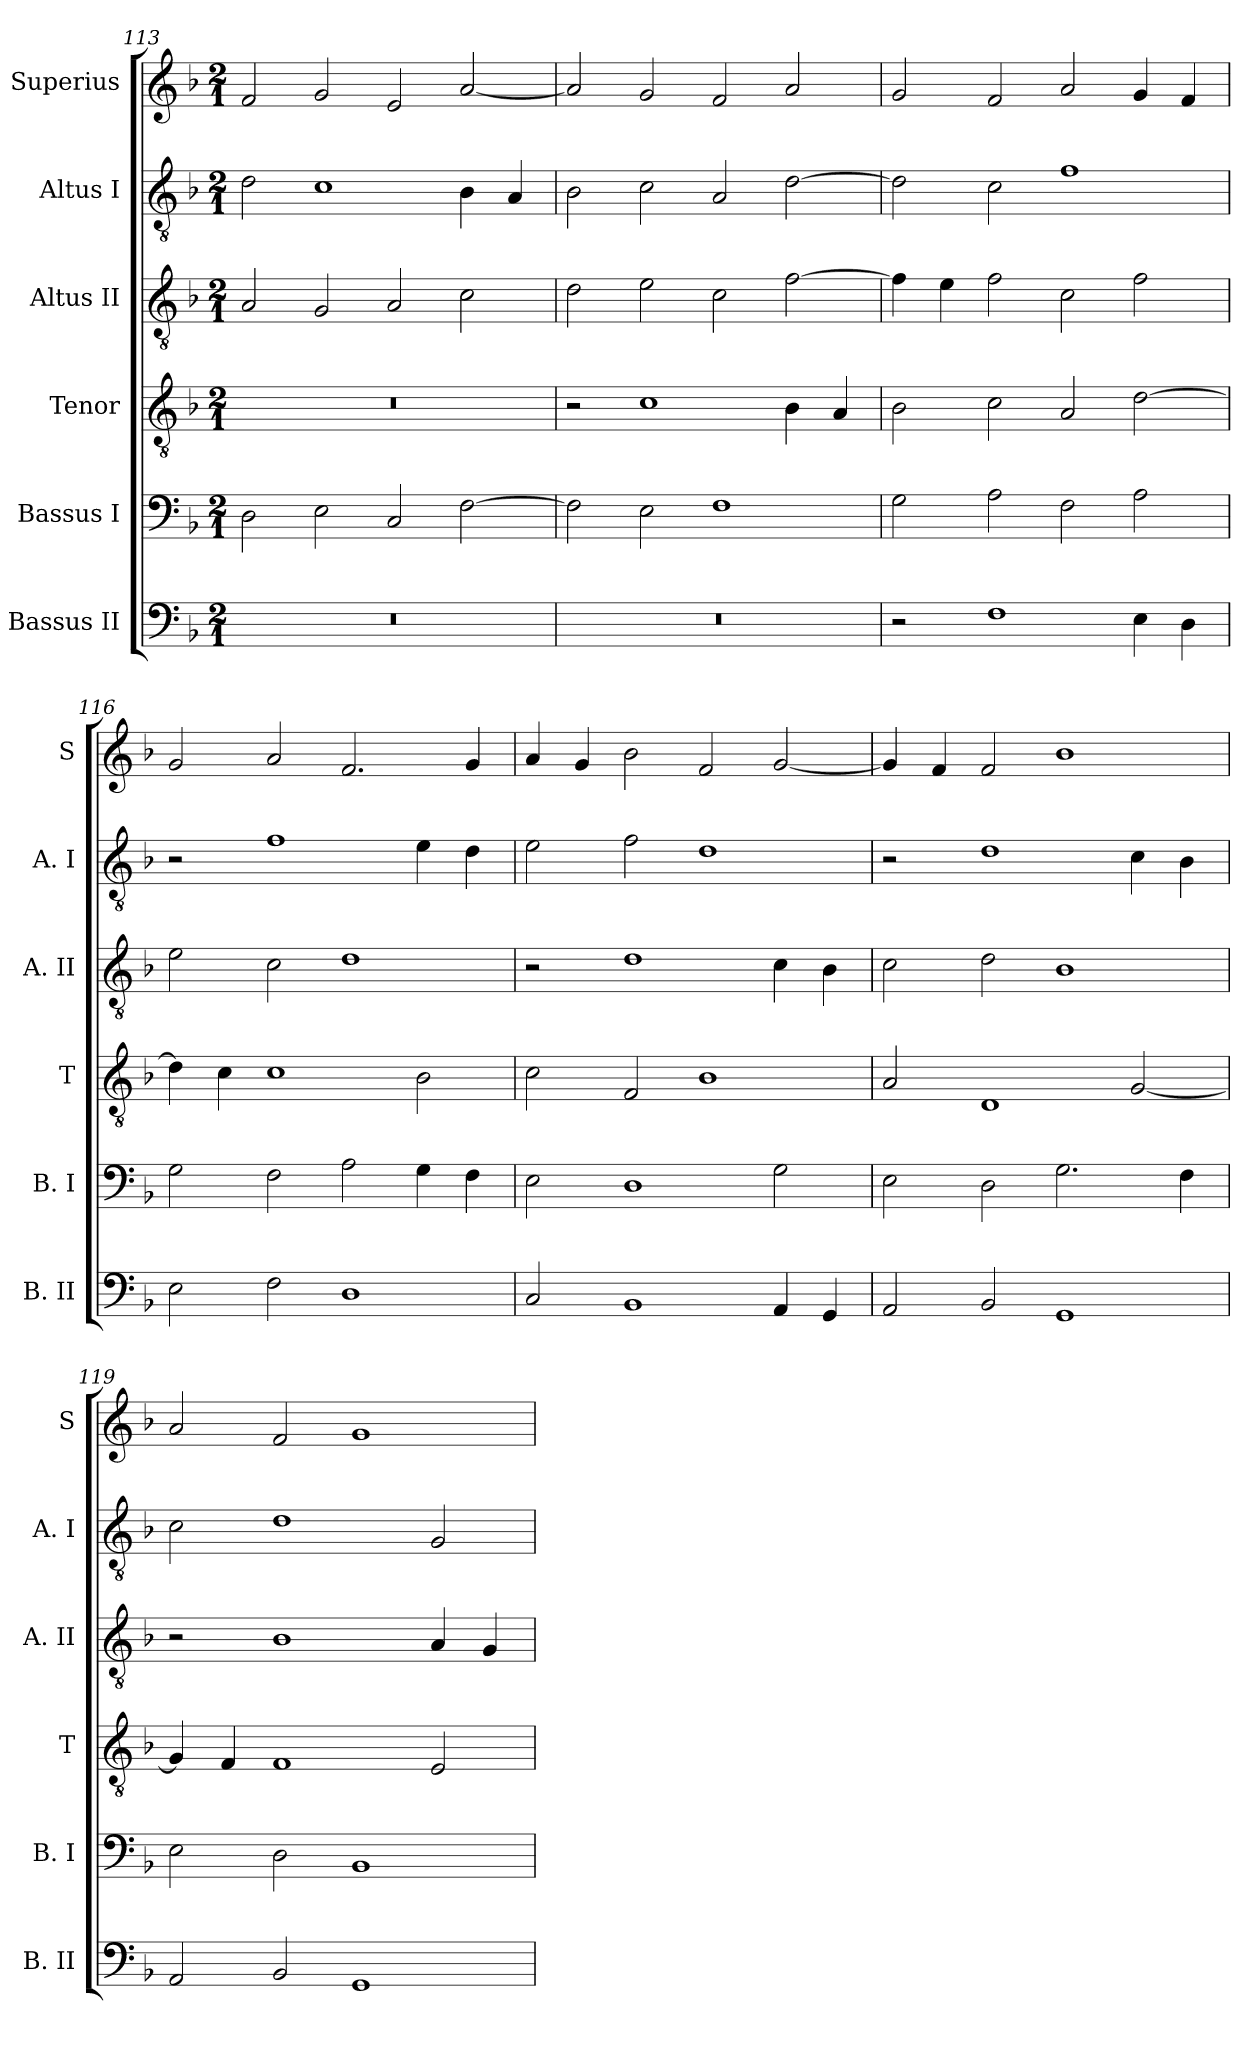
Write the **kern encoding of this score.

**kern	**kern	**kern	**kern	**kern	**kern
*part6	*part5	*part4	*part3	*part2	*part1
*staff6	*staff5	*staff4	*staff3	*staff2	*staff1
*I"Bassus II	*I"Bassus I	*I"Tenor	*I"Altus II	*I"Altus I	*I"Superius
*I'B. II	*I'B. I	*I'T	*I'A. II	*I'A. I	*I'S
*clefF4	*clefF4	*clefGv2	*clefGv2	*clefGv2	*clefG2
*k[b-]	*k[b-]	*k[b-]	*k[b-]	*k[b-]	*k[b-]
*d:	*d:	*d:	*d:	*d:	*d:
*M2/1	*M2/1	*M2/1	*M2/1	*M2/1	*M2/1
=113	=113	=113	=113	=113	=113
0r	2D	0r	2A	2d	2f
.	2E	.	2G	1c	2g
.	2C	.	2A	.	2e
.	[2F	.	2c	4B-	[2a
.	.	.	.	4A	.
=114	=114	=114	=114	=114	=114
0r	2F]	2r	2d	2B-	2a]
.	2E	1c	2e	2c	2g
.	1F	.	2c	2A	2f
.	.	4B-	[2f	[2d	2a
.	.	4A	.	.	.
=115	=115	=115	=115	=115	=115
2r	2G	2B-	4f]	2d]	2g
.	.	.	4e	.	.
1F	2A	2c	2f	2c	2f
.	2F	2A	2c	1f	2a
4E	2A	[2d	2f	.	4g
4D	.	.	.	.	4f
=116	=116	=116	=116	=116	=116
2E	2G	4d]	2e	2r	2g
.	.	4c	.	.	.
2F	2F	1c	2c	1f	2a
1D	2A	.	1d	.	2.f
.	4G	2B-	.	4e	.
.	4F	.	.	4d	4g
=117	=117	=117	=117	=117	=117
2C	2E	2c	2r	2e	4a
.	.	.	.	.	4g
1BB-	1D	2F	1d	2f	2b-
.	.	1B-	.	1d	2f
4AA	2G	.	4c	.	[2g
4GG	.	.	4B-	.	.
=118	=118	=118	=118	=118	=118
2AA	2E	2A	2c	2r	4g]
.	.	.	.	.	4f
2BB-	2D	1D	2d	1d	2f
1GG	2.G	.	1B-	.	1b-
.	.	[2G	.	4c	.
.	4F	.	.	4B-	.
=119	=119	=119	=119	=119	=119
2AA	2E	4G]	2r	2c	2a
.	.	4F	.	.	.
2BB-	2D	1F	1B-	1d	2f
1GG	1BB-	.	.	.	1g
.	.	2E	4A	2G	.
.	.	.	4G	.	.
=	=	=	=	=	=
*-	*-	*-	*-	*-	*-
